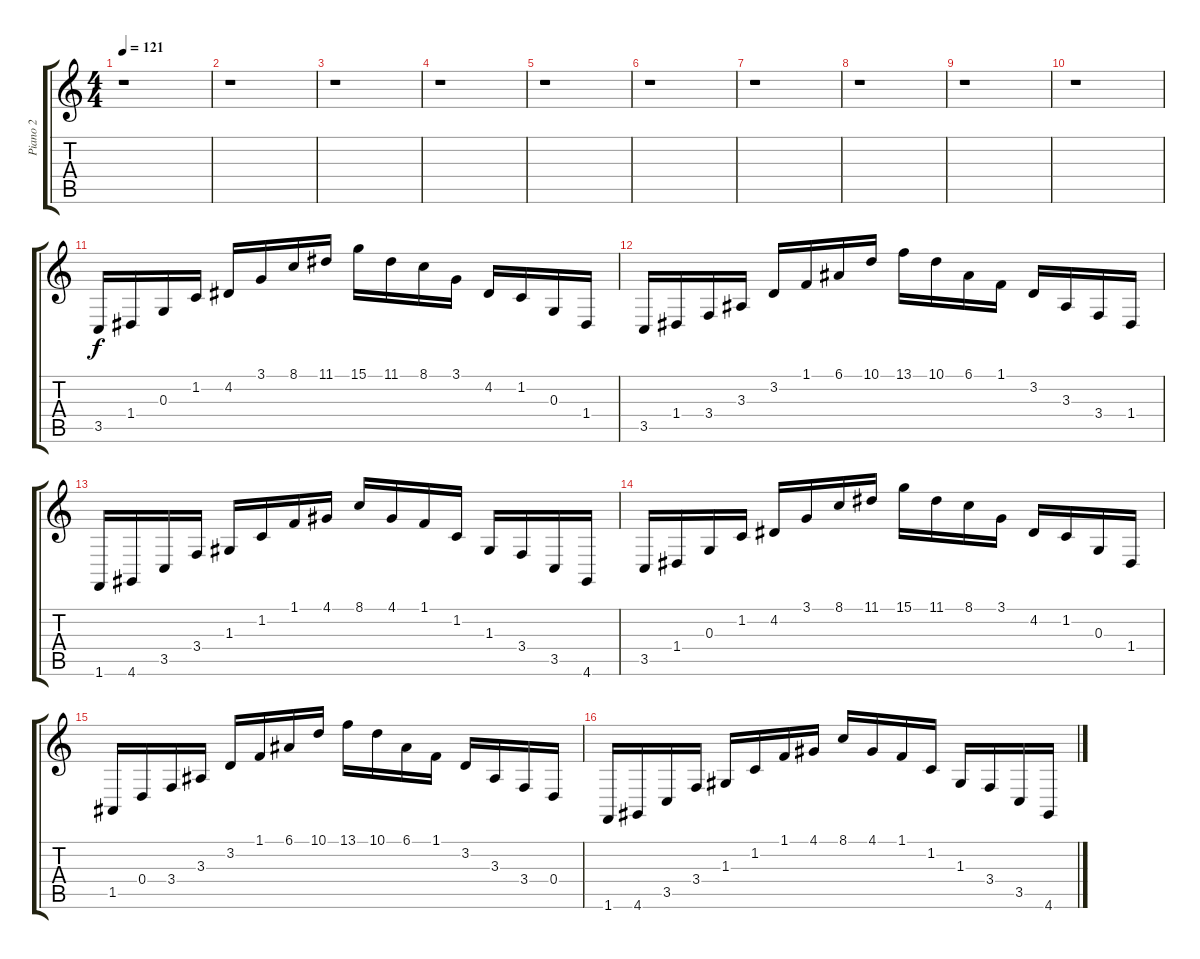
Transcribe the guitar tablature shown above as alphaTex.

\track ("Piano 2" "Piano 2") {instrument lead8bassandlead}
\staff {score tabs}
\tuning (E4 B3 G3 D3 A2 E2) {hide}
\ts (4 4)
\tempo 121
\clef g2
\ks c
r.1{dy f} |
r.1 |
r.1 |
r.1 |
r.1 |
r.1 |
r.1 |
r.1 |
r.1 |
r.1 |
3.5.16 1.4.16 0.3.16 1.2.16 4.2.16 3.1.16 8.1.16 11.1.16 15.1.16 11.1.16 8.1.16 3.1.16 4.2.16 1.2.16 0.3.16 1.4.16 |
3.5.16 1.4.16 3.4.16 3.3.16 3.2.16 1.1.16 6.1.16 10.1.16 13.1.16 10.1.16 6.1.16 1.1.16 3.2.16 3.3.16 3.4.16 1.4.16 |
1.6.16 4.6.16 3.5.16 3.4.16 1.3.16 1.2.16 1.1.16 4.1.16 8.1.16 4.1.16 1.1.16 1.2.16 1.3.16 3.4.16 3.5.16 4.6.16 |
3.5.16 1.4.16 0.3.16 1.2.16 4.2.16 3.1.16 8.1.16 11.1.16 15.1.16 11.1.16 8.1.16 3.1.16 4.2.16 1.2.16 0.3.16 1.4.16 |
1.5.16 0.4.16 3.4.16 3.3.16 3.2.16 1.1.16 6.1.16 10.1.16 13.1.16 10.1.16 6.1.16 1.1.16 3.2.16 3.3.16 3.4.16 0.4.16 |
1.6.16 4.6.16 3.5.16 3.4.16 1.3.16 1.2.16 1.1.16 4.1.16 8.1.16 4.1.16 1.1.16 1.2.16 1.3.16 3.4.16 3.5.16 4.6.16
